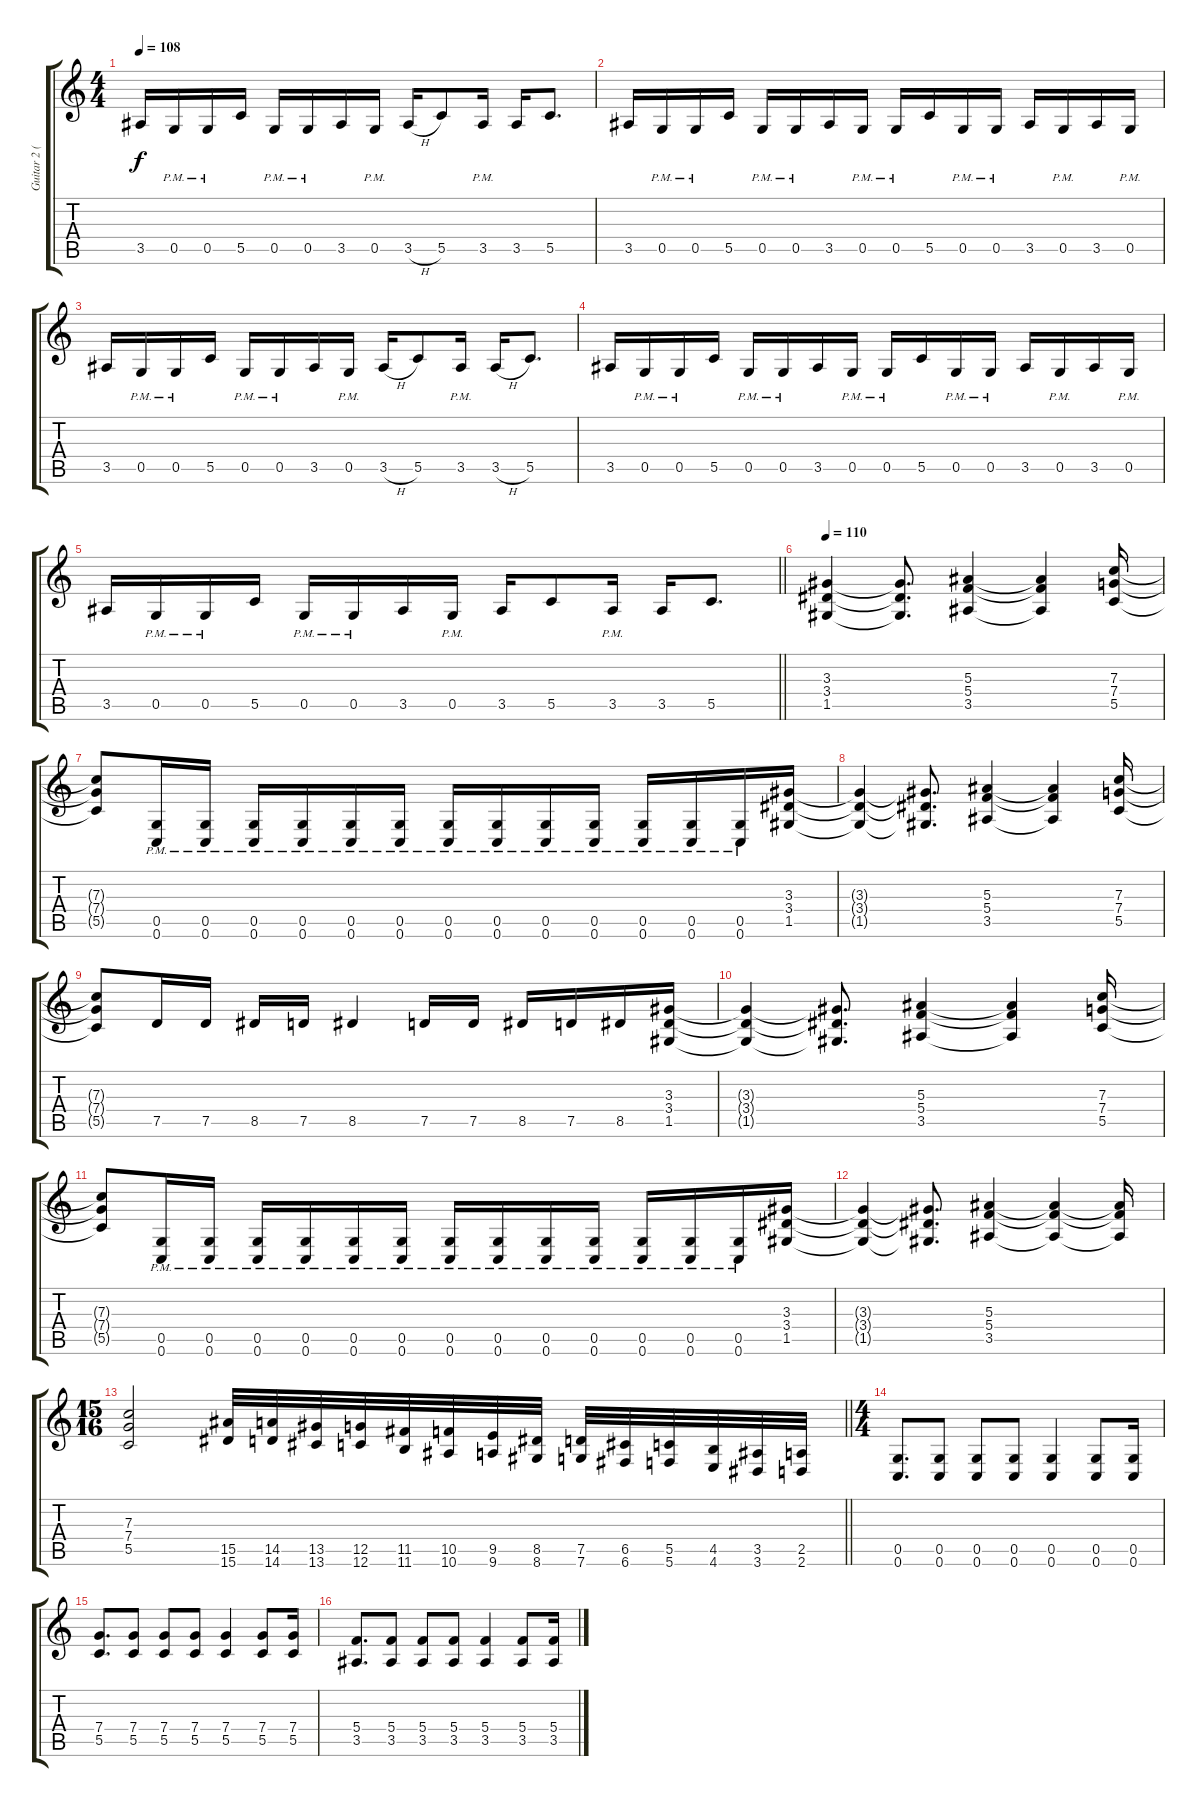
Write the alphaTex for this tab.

\track ("Guitar 2 (Distorted- Padget)" "Guitar 2 (") {instrument distortionguitar}
\staff {score tabs}
\tuning (D4 A3 F3 C3 G2 C2) {hide}
\ts (4 4)
\tempo 108
\clef g2
\ks c
3.5.16{dy f} 0.5{pm}.16 0.5{pm}.16 5.5.16 0.5{pm}.16 0.5{pm}.16 3.5.16 0.5{pm}.16 3.5{h}.16 5.5.8 3.5{pm}.16 3.5.16 5.5.8{d} |
3.5.16 0.5{pm}.16 0.5{pm}.16 5.5.16 0.5{pm}.16 0.5{pm}.16 3.5.16 0.5{pm}.16 0.5{pm}.16 5.5.16 0.5{pm}.16 0.5{pm}.16 3.5.16 0.5{pm}.16 3.5.16 0.5{pm}.16 |
3.5.16 0.5{pm}.16 0.5{pm}.16 5.5.16 0.5{pm}.16 0.5{pm}.16 3.5.16 0.5{pm}.16 3.5{h}.16 5.5.8 3.5{pm}.16 3.5{h}.16 5.5.8{d} |
3.5.16 0.5{pm}.16 0.5{pm}.16 5.5.16 0.5{pm}.16 0.5{pm}.16 3.5.16 0.5{pm}.16 0.5{pm}.16 5.5.16 0.5{pm}.16 0.5{pm}.16 3.5.16 0.5{pm}.16 3.5.16 0.5{pm}.16 |
\barLineRight lightlight
3.5.16 0.5{pm}.16 0.5{pm}.16 5.5.16 0.5{pm}.16 0.5{pm}.16 3.5.16 0.5{pm}.16 3.5.16 5.5.8 3.5{pm}.16 3.5.16 5.5.8{d} |
\tempo 110
(3.3 3.4 1.5).4 (3.3{t} 3.4{t} 1.5{t}).8{d} (5.3 5.4 3.5).4 (5.3{t} 5.4{t} 3.5{t}).4 (7.3 7.4 5.5).16 |
(7.3{t} 7.4{t} 5.5{t}).8 (0.5{pm} 0.6{pm}).16 (0.5{pm} 0.6{pm}).16 (0.5{pm} 0.6{pm}).16 (0.5{pm} 0.6{pm}).16 (0.5{pm} 0.6{pm}).16 (0.5{pm} 0.6{pm}).16 (0.5{pm} 0.6{pm}).16 (0.5{pm} 0.6{pm}).16 (0.5{pm} 0.6{pm}).16 (0.5{pm} 0.6{pm}).16 (0.5{pm} 0.6{pm}).16 (0.5{pm} 0.6{pm}).16 (0.5{pm} 0.6{pm}).16 (3.3 3.4 1.5).16 |
(3.3{t} 3.4{t} 1.5{t}).4 (3.3{t} 3.4{t} 1.5{t}).8{d} (5.3 5.4 3.5).4 (5.3{t} 5.4{t} 3.5{t}).4 (7.3 7.4 5.5).16 |
(7.3{t} 7.4{t} 5.5{t}).8 7.5.16 7.5.16 8.5.16 7.5.16 8.5.4 7.5.16 7.5.16 8.5.16 7.5.16 8.5.16 (3.3 3.4 1.5).16 |
(3.3{t} 3.4{t} 1.5{t}).4 (3.3{t} 3.4{t} 1.5{t}).8{d} (5.3 5.4 3.5).4 (5.3{t} 5.4{t} 3.5{t}).4 (7.3 7.4 5.5).16 |
(7.3{t} 7.4{t} 5.5{t}).8 (0.5{pm} 0.6{pm}).16 (0.5{pm} 0.6{pm}).16 (0.5{pm} 0.6{pm}).16 (0.5{pm} 0.6{pm}).16 (0.5{pm} 0.6{pm}).16 (0.5{pm} 0.6{pm}).16 (0.5{pm} 0.6{pm}).16 (0.5{pm} 0.6{pm}).16 (0.5{pm} 0.6{pm}).16 (0.5{pm} 0.6{pm}).16 (0.5{pm} 0.6{pm}).16 (0.5{pm} 0.6{pm}).16 (0.5{pm} 0.6{pm}).16 (3.3 3.4 1.5).16 |
(3.3{t} 3.4{t} 1.5{t}).4 (3.3{t} 3.4{t} 1.5{t}).8{d} (5.3 5.4 3.5).4 (5.3{t} 5.4{t} 3.5{t}).4 (5.3{t} 5.4{t} 3.5{t}).16 |
\ts (15 16)
\barLineRight lightlight
(7.3 7.4 5.5).2 (15.5 15.6).32{instrument guitarfretnoise} (14.5 14.6).32 (13.5 13.6).32 (12.5 12.6).32 (11.5 11.6).32 (10.5 10.6).32 (9.5 9.6).32 (8.5 8.6).32 (7.5 7.6).32 (6.5 6.6).32 (5.5 5.6).32 (4.5 4.6).32 (3.5 3.6).32 (2.5 2.6).32 |
\ts (4 4)
(0.5 0.6).8{d instrument distortionguitar} (0.5 0.6).8 (0.5 0.6).8 (0.5 0.6).8 (0.5 0.6).4 (0.5 0.6).8 (0.5 0.6).16 |
(7.4 5.5).8{d} (7.4 5.5).8 (7.4 5.5).8 (7.4 5.5).8 (7.4 5.5).4 (7.4 5.5).8 (7.4 5.5).16 |
(5.4 3.5).8{d} (5.4 3.5).8 (5.4 3.5).8 (5.4 3.5).8 (5.4 3.5).4 (5.4 3.5).8 (5.4 3.5).16
